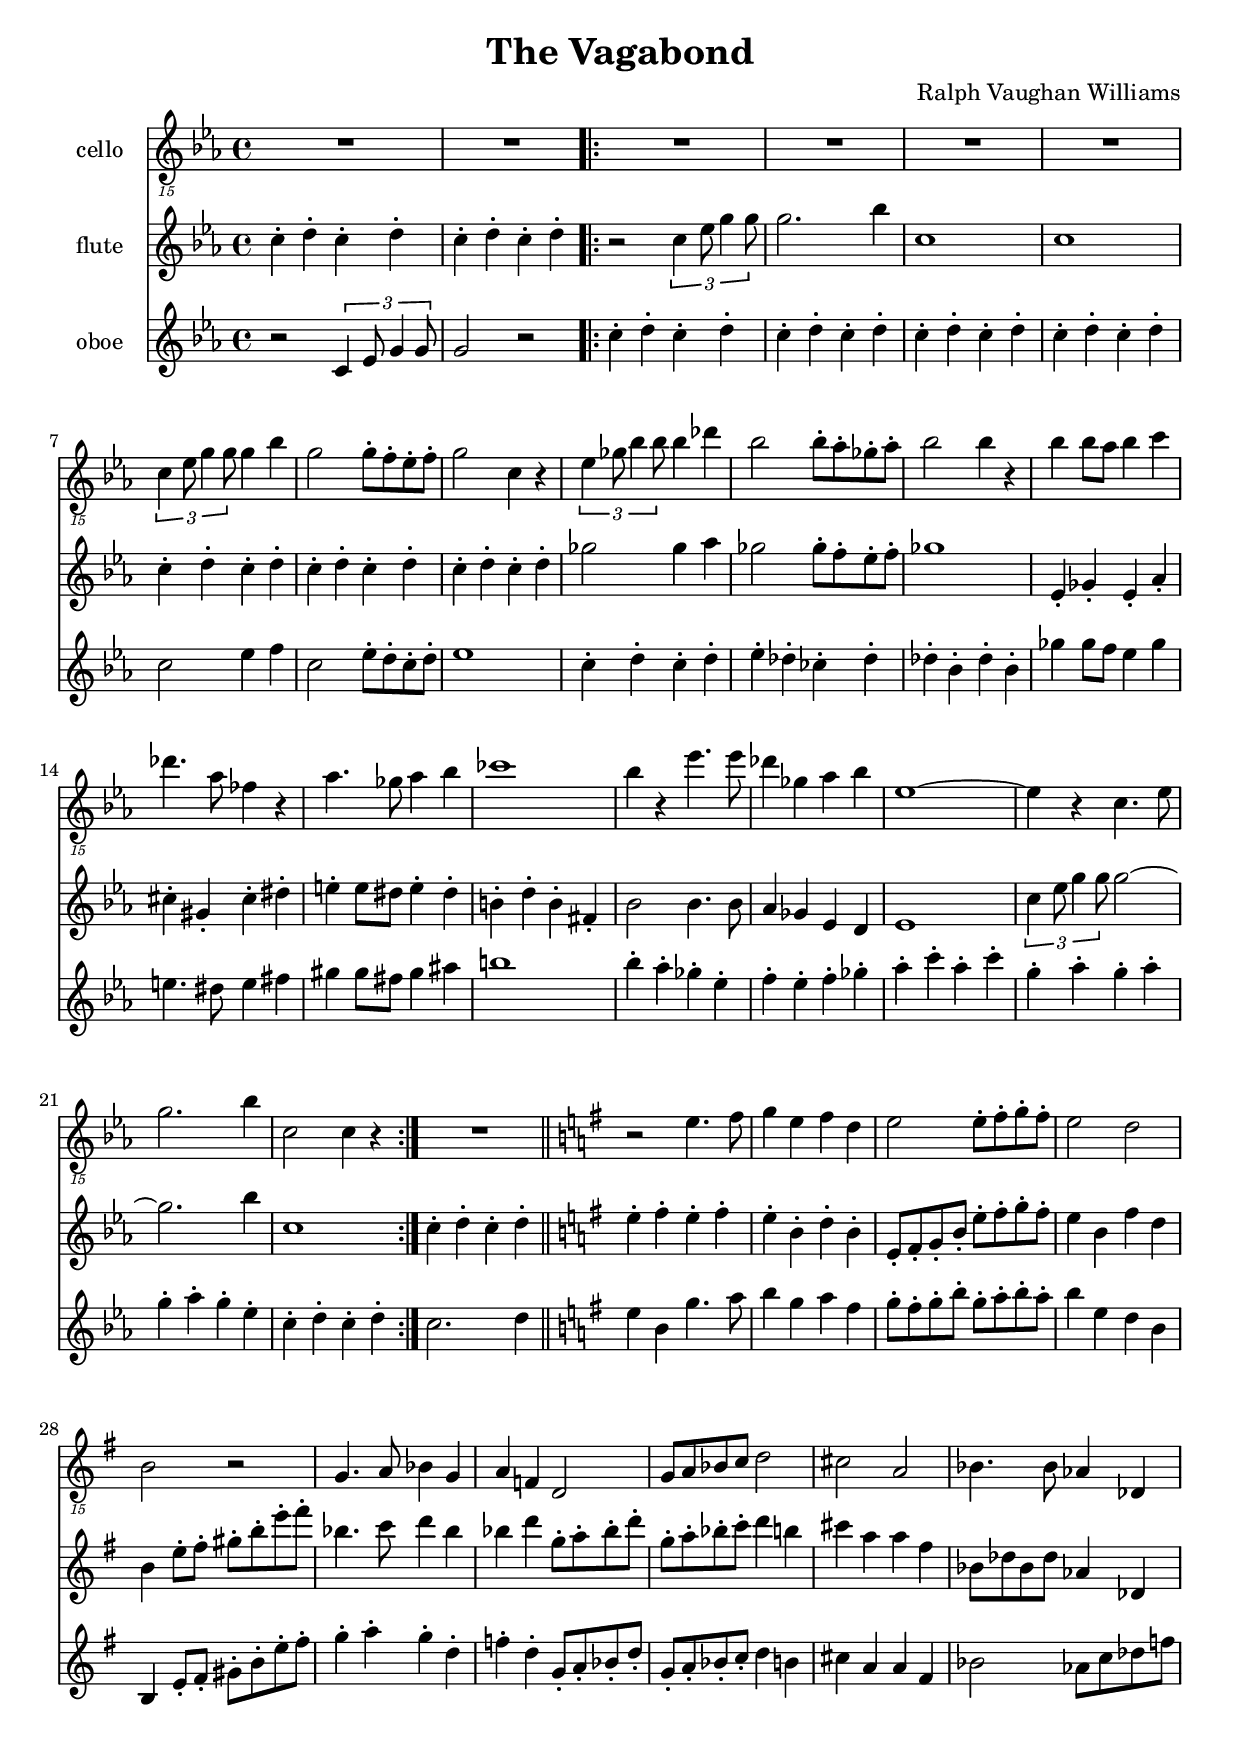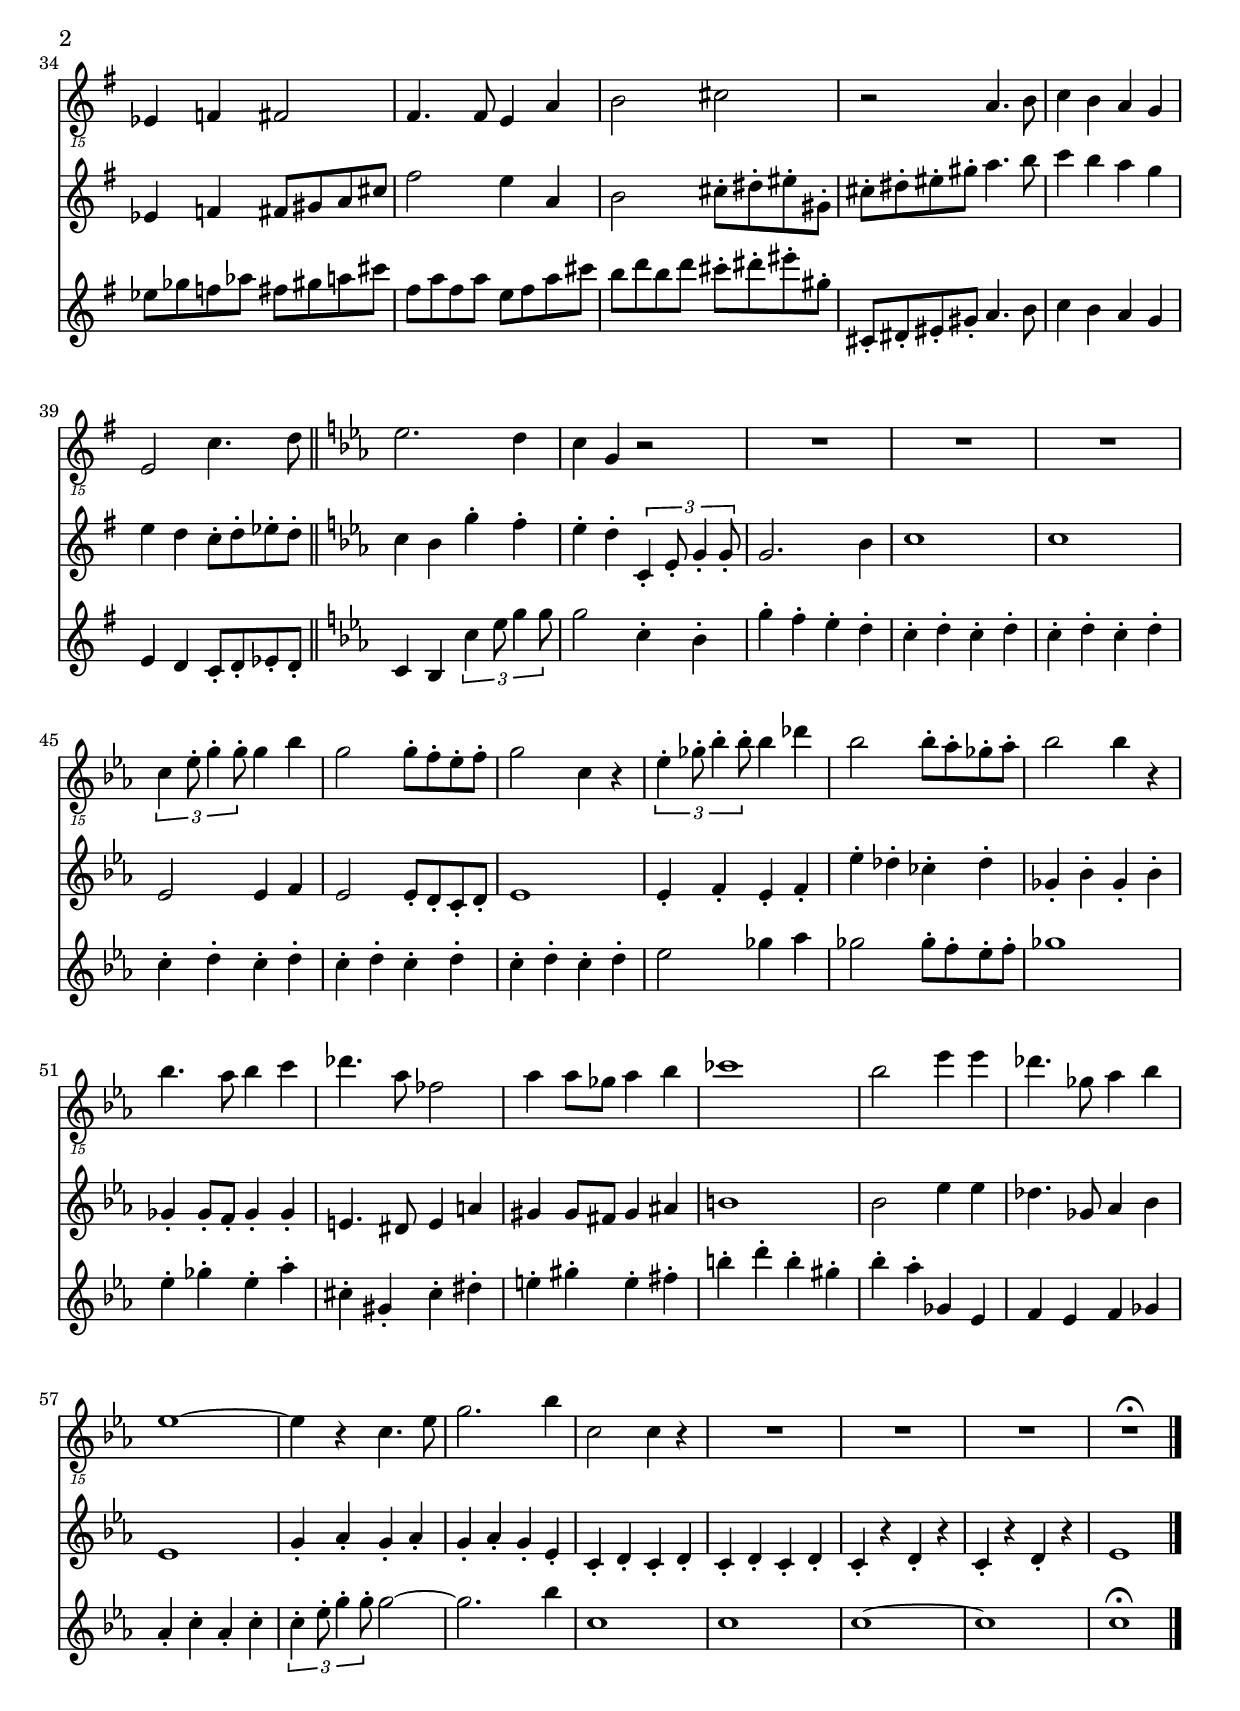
\version "2.22.2"

\version "2.22.2"
\language "english"

\header {
  title = "The Vagabond"
  composer = "Ralph Vaughan Williams"
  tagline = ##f
}

\layout {
  \context { \Score
    skipBars = ##t
  }
}
cello = \relative c {
  \time 4/4 \key c \minor
  R1*2 \repeat volta 2 { R1*4 | \barNumberCheck #7
  \tuplet 3/2 { c4 ef8 g4 g8 } g4 bf |
  g2 g8-. f-. ef-. f-. |
  g2 c,4 r |
  \tuplet 3/2 { ef4 gf8 bf4 bf8 } bf4 df |
  bf2 bf8-. af-. gf-. af-. |
  bf2 bf4 r | \barNumberCheck #13
  bf4 bf8 af bf4 c |
  df4. af8 ff4 r |
  af4. gf8 af4 bf |
  cf1 |
  bf4 r ef4. ef8 |
  df4 gf, af bf |
  ef,1 ~ |
  ef4 r c4. ef8 |
  g2. bf4 |
  c,2 c4 r | \barNumberCheck #23
  }
  R1 |
  \bar "||" \key g \major
  r2 e4. fs8 |
  g4 e fs d |
  e2 e8-. fs-. g-. fs-. |
  e2 d |
  b2 r2 |
  g4. a8 bf4 g |
  a4 f d2 |
  g8 a bf c d2 |
  cs2 a |
  bf4. bf8 af4 df, |
  ef4 f fs2 |
  fs4. fs8 e4 a |
  b2 cs |
  r2 a4. b8 |
  c4 b a g |
  e2 c'4. d8 |
  \bar "||" \key c \minor
  ef2. d4 |
  c4 g r2 |
  R1*3 |
  \tuplet 3/2 { c4 ef8-. g4-. g8-. } g4 bf |
  g2 g8-. f-. ef-. f-. |
  g2 c,4 r |
  \tuplet 3/2 { ef4-. gf8-. bf4-. bf8-. } bf4 df |
  bf2 bf8-. af-. gf-. af-. |
  bf2 bf4 r |
  bf4. af8 bf4 c df4. af8 ff2 |
  af4 af8 gf af4 bf |
  cf1 |
  bf2 ef4 ef |
  df4. gf,8 af4 bf |
  ef,1 ~
  ef4 r c4. ef8 |
  g2. bf4 |
  c,2 c4 r |
  R1*3 |
  R1\fermata \bar "|."
}

flute = \relative c'' {
  \time 4/4 \key c \minor
  \repeat unfold 2 { c4-. d-. c-. d-. }
  \repeat volta 2 {
  r2 \tuplet 3/2 { c=''4 ef8 g4 g8 } |
  g2. bf4 |
  c,1 | c1 | \barNumberCheck #7
  \repeat unfold 3 { c=''4-. d-. c-. d-. } |
  gf2 gf4 af |
  gf2 gf8-. f-. ef-. f-. |
  gf1 | \barNumberCheck #13
  ef,='4-. gf-. ef-. af-. |
  cs=''4-. gs-. cs-. ds-. |
  e4-. e8 ds e4-. ds-. |
  b4-. d-. b-. fs-. |
  bf2 bf4. bf8 |
  af4 gf ef d |
  ef1 |
  \tuplet 3/2 { c'=''4 ef8 g4 g8 } g2 ~ |
  g2. bf4 |
  c,1 | \barNumberCheck #23
  }
  c4-. d-. c-. d-. |
  \bar "||" \key g \major
  e4-. fs-. e-. fs-. |
  e4-. b-. d-. b-. |
  e,='8-. fs-. g-. b-. e8-. fs-. g-. fs-. |
  e4 b fs'='' d |
  b4 e8-. fs-. gs8-. b-. e-. fs-. |
  bf,4. c8 d4 bf |
  bf4 d g,8-. a-. bf-. d-. |
  g,8-. a-. bf-. c-. d4 b |
  cs4 a a4 fs |
  bf,8 df bf df af4 df, |
  ef4 f fs8 gs a cs |
  fs2 e4 a, |
  b2 cs8-. ds-. es-. gs,-. |
  cs8-. ds-. es-. gs-. a4. b8 |
  c4 b a g |
  e4 d c8-. d-. ef-. d-. |
  \bar "||" \key c \minor
  c4 bf4 g'4-. f-. |
  ef4-. d-. \tuplet 3/2 { c,='4-. ef8-. g4-. g8-. } |
  g2. bf4 |
  c1 | c1 |
  ef,='2 ef4 f |
  ef2 ef8-. d-. c-. d-. |
  ef1 |
  ef4-. f-. ef-. f-. |
  ef'4-. df-. cf-. df-. |
  gf,4-. bf-. gf-. bf-. |
  gf4-. gf8-. f-. gf4-. gf-. |
  e4. ds8 e4 a |
  gs4 gs8 fs gs4 as |
  b1 |
  bf2 ef4 ef |
  df4. gf,8 af4 bf |
  ef,1 |
  g4-. af-. g-. af-. |
  g4-. af-. g-. ef-. |
  \repeat unfold 2 { c4-. d-. c-. d-. }
  \repeat unfold 2 { c4-. r d-. r }
  ef1
}

oboe = \relative c'' {
  \time 4/4 \key c \minor
  r2 \tuplet 3/2 { c,='4 ef8 g4 g8 } |
  g2 r2 |
  \repeat volta 2 {
  \repeat unfold 4 { c=''4-. d-. c-. d-. } | \barNumberCheck #7
  c2 ef4 f |
  c2 ef8-. d-. c-. d-. |
  ef1 |
  c=''4-. d-. c-. d-. |
  ef4-. df-. cf-. df-. |
  df4-. bf-. df-. bf-. | \barNumberCheck #13
  gf'4 gf8 f ef4 gf |
  e4. ds8 e4 fs |
  gs gs8 fs gs4 as |
  b1 |
  bf4-. af-. gf-. ef-. |
  f4-.  ef-. f-. gf-. |
  af-. c-. af-. c-. |
  g4-. af-. g-. af-. |
  g4-. af-. g-. ef-. |
  c4-. d-. c-. d-. | \barNumberCheck #23
  }
  c2. d4 |
  \bar "||" \key g \major
  e4 b g'4. a8 |
  b4 g a fs |
  g8-. fs-. g-. b-. g8-. a-. b-. a-. |
  b4 e,='' d b |
  b,4 e='8-. fs-. gs8-. b-. e-. fs-. |
  g4-. a-. g-. d-. |
  f4-. d-. g,8-. a-. bf-. d-. |
  g,8-. a-. bf-. c-. d4 b |
  cs4 a a4 fs |
  bf2 af8 c df f |
  ef8 gf f af fs8 gs a cs |
  fs,8 a fs a e8 fs a cs |
  b8 d b d cs8-. ds-. es-. gs,-. |
  cs,,='8-. ds-. es-. gs-. a4. b8 |
  c4 b a g |
  e4 d c8-. d-. ef-. d-. |
  \bar "||" \key c \minor
  c4 bf \tuplet 3/2 { c'=''4 ef8 g4 g8 } |
  g2  c,=''4-. bf-. |
  g'4-. f-. ef-. d-. |
  \repeat unfold 2 { c4-. d-. c-. d-. | }
  \repeat unfold 3 { c4-. d-. c-. d-. | }
  ef2 gf4 af |
  gf2 gf8-. f-. ef-. f-. |
  gf1 |
  ef4-. gf-. ef-. af-. |
  cs,-. gs-. cs-. ds-. |
  e4-. gs-. e-. fs-. |
  b4-. d-. b-. gs-. |
  bf4-. af-. gf, ef |
  f4 ef f gf |
  af4-. c-. af-. c-. |
  \tuplet 3/2 { c4-. ef8-. g4-. g8-. } g2 ~ |
  g2. bf4 |
  c,1 | c1 |
  c1 ~ | c1 |
  c1\fermata
}


\score {
  <<
  \new Staff \with {instrumentName = "cello" midiInstrument = "cello"
  } { \clef "treble_15" \cello }
  \new Staff \with {instrumentName = "flute" midiInstrument = "flute"
  } { \flute }
  \new Staff \with {instrumentName = "oboe"  midiInstrument = "oboe"
  } { \oboe }
  >>

  \layout {}
  \midi { \tempo 4 = 120 }
}
